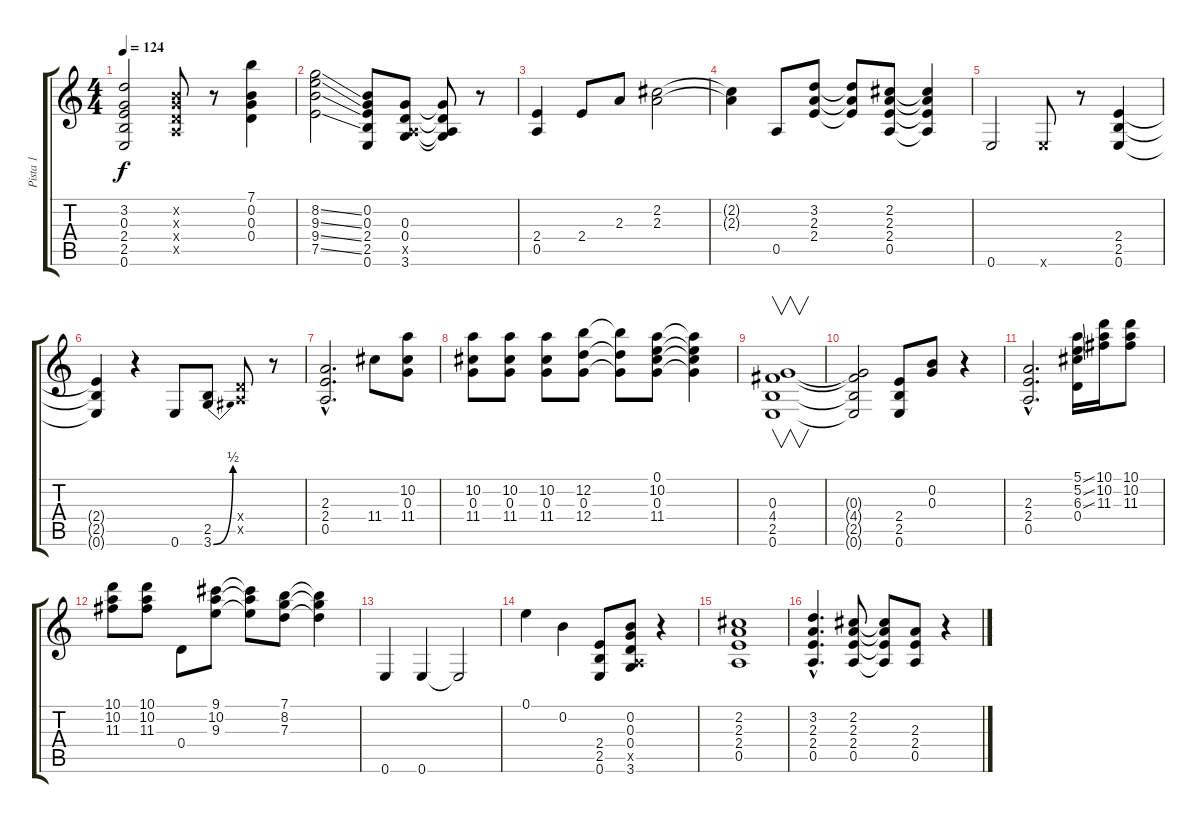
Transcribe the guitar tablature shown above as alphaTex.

\track ("Pista 1" "Pista 1") {instrument distortionguitar}
\staff {score tabs}
\tuning (E4 B3 G3 D3 A2 E2) {hide}
\ts (4 4)
\tempo 124
\clef g2
\ks c
(3.2 0.3 2.4 2.5 0.6).2{dy f} (0.2{x} 0.3{x} 0.4{x} 0.5{x}).8 r.8 (7.1 0.2 0.3 0.4).4 |
(8.2{ss} 9.3{ss} 9.4{ss} 7.5{ss}).2 (0.2 0.3 2.4 2.5 0.6).8 (0.3 0.4 0.5{x} 3.6).8 (0.3{t} 0.4{t} 0.5{t} 3.6{t}).8 r.8 |
(2.4 0.5).4 2.4.8 2.3.8 (2.2 2.3).2 |
(2.2{t} 2.3{t}).4 0.5.8 (3.2 2.3 2.4).8 (3.2{t} 2.3{t} 2.4{t}).8 (2.2 2.3 2.4 0.5).8 (2.2{t} 2.3{t} 2.4{t} 0.5{t}).4 |
0.6.2 0.6{x}.8 r.8 (2.4 2.5 0.6).4 |
(2.4{t} 2.5{t} 0.6{t}).4 r.4 0.6.8 (2.5 3.6{be (bend 0 0 60 2)}).8 (0.4{x} 0.5{x}).8 r.8 |
(2.3{hac} 2.4{hac} 0.5{hac}).2{d} 11.4.8 (10.2 0.3 11.4).8 |
(10.2 0.3 11.4).8 (10.2 0.3 11.4).8 (10.2 0.3 11.4).8 (12.2 0.3 12.4).8 (12.2{t} 0.3{t} 12.4{t}).8 (0.1 10.2 0.3 11.4).8 (0.1{t} 10.2{t} 0.3{t} 11.4{t}).4 |
(0.3 4.4 2.5 0.6).1{v} |
(0.3{t} 4.4{t} 2.5{t} 0.6{t}).2 (2.4 2.5 0.6).8 (0.2 0.3).8 r.4 |
(2.3{hac} 2.4{hac} 0.5{hac}).2{d} (5.1{ss} 5.2{ss} 6.3{ss} 0.4).16 (10.1 10.2 11.3).16 (10.1 10.2 11.3).8 |
(10.1 10.2 11.3).8 (10.1 10.2 11.3).8 0.4.8 (9.1 10.2 9.3).8 (9.1{t} 10.2{t} 9.3{t}).8 (7.1 8.2 7.3).8 (7.1{t} 8.2{t} 7.3{t}).4 |
0.6.4 0.6.4 0.6{t}.2 |
0.1.4 0.2.4 (2.4 2.5 0.6).8 (0.2 0.3 0.4 0.5{x} 3.6).8 r.4 |
(2.2 2.3 2.4 0.5).1 |
(3.2{hac} 2.3{hac} 2.4{hac} 0.5{hac}).4{d} (2.2 2.3 2.4 0.5).8 (2.2{t} 2.3{t} 2.4{t} 0.5{t}).8 (2.3 2.4 0.5).8 r.4
